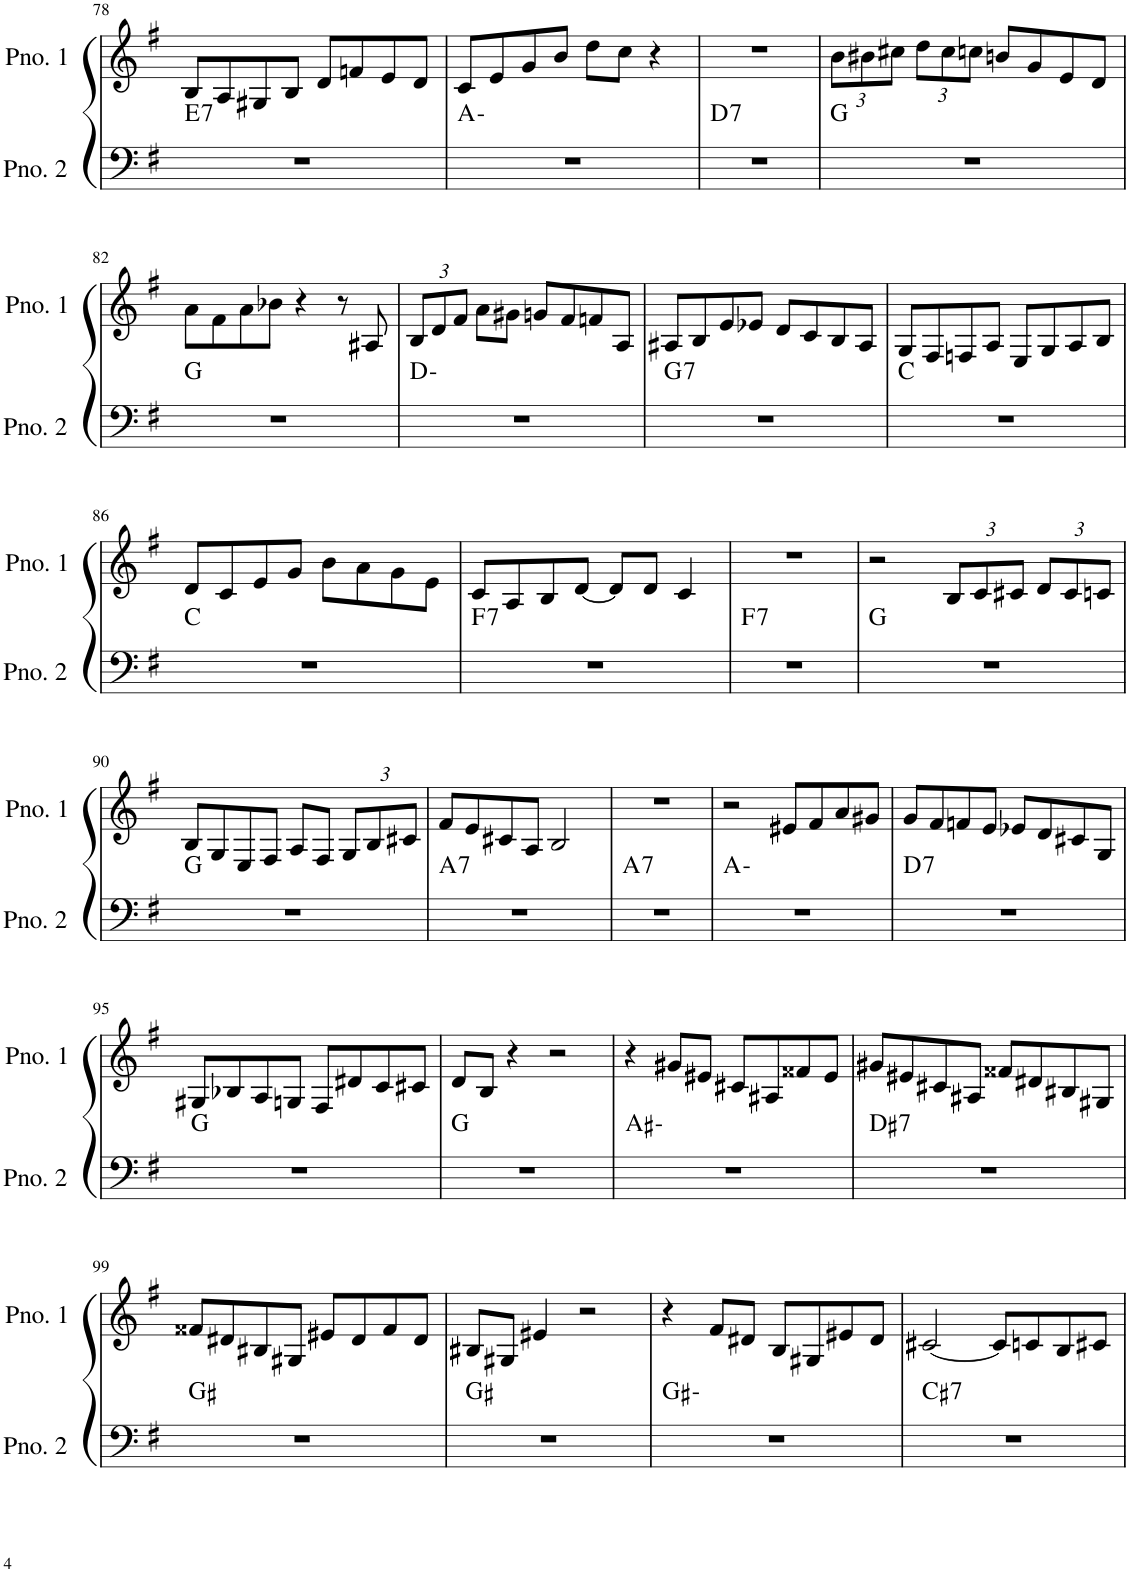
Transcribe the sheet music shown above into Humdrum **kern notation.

**kern	**harte	**kern
*part2	*part2	*part1
*staff2	*	*staff1
*I"ピアノ 2	*	*I"ピアノ 1
!!LO:PB:g=z
*clefF4	*	*clefG2
*k[f#]	*	*k[f#]
*M4/4	*	*M4/4
=78	=78	=78
!	!LO:H:kt=7	!
1r	E:7	8B/L
.	.	8A/
.	.	8G#X/
.	.	8B/J
.	.	8d/L
.	.	8fn/
.	.	8e/
.	.	8d/J
=79	=79	=79
1r	A:min	8c/L
.	.	8e/
.	.	8g/
.	.	8b/J
.	.	8dd\L
.	.	8cc\J
.	.	4r
=80	=80	=80
!	!LO:H:kt=7	!
1r	D:7	1r
=81	=81	=81
*	*	*Xbrackettup
1r	G:maj	12b\L
.	.	12b#X\
.	.	12cc#X\J
.	.	12dd\L
.	.	12cc#\
.	.	12ccn\J
.	.	8bn/L
.	.	8g/
.	.	8e/
.	.	8d/J
!!LO:LB:g=z
=82	=82	=82
1r	G:maj	8a\L
.	.	8f#\
.	.	8a\
.	.	8b-X\J
.	.	4r
.	.	8r
.	.	8A#X/
=83	=83	=83
1r	D:min	12B/L
.	.	12d/
.	.	12f#/J
.	.	8a\L
.	.	8g#X\J
.	.	8gn/L
.	.	8f#/
.	.	8fn/
.	.	8A/J
=84	=84	=84
!	!LO:H:kt=7	!
1r	G:7	8A#X/L
.	.	8B/
.	.	8e/
.	.	8e-X/J
.	.	8d/L
.	.	8c/
.	.	8B/
.	.	8A#/J
=85	=85	=85
1r	C:maj	8G/L
.	.	8F#/
.	.	8Fn/
.	.	8A/J
.	.	8E/L
.	.	8G/
.	.	8A/
.	.	8B/J
!!LO:LB:g=z
=86	=86	=86
1r	C:maj	8d/L
.	.	8c/
.	.	8e/
.	.	8g/J
.	.	8b\L
.	.	8a\
.	.	8g\
.	.	8e\J
=87	=87	=87
!	!LO:H:kt=7	!
1r	F:7	8c/L
.	.	8A/
.	.	8B/
.	.	[8d/J
.	.	8d/L]
.	.	8d/J
.	.	4c/
=88	=88	=88
!	!LO:H:kt=7	!
1r	F:7	1r
=89	=89	=89
1r	G:maj	2r
.	.	12B/L
.	.	12c/
.	.	12c#X/J
.	.	12d/L
.	.	12c#/
.	.	12cn/J
!!LO:LB:g=z
=90	=90	=90
1r	G:maj	8B/L
.	.	8G/
.	.	8E/
.	.	8F#/J
.	.	8A/L
.	.	8F#/J
.	.	12G/L
.	.	12B/
.	.	12c#X/J
=91	=91	=91
!	!LO:H:kt=7	!
1r	A:7	8f#/L
.	.	8e/
.	.	8c#X/
.	.	8A/J
.	.	2B/
=92	=92	=92
!	!LO:H:kt=7	!
1r	A:7	1r
=93	=93	=93
1r	A:min	2r
.	.	8e#X/L
.	.	8f#/
.	.	8a/
.	.	8g#X/J
=94	=94	=94
!	!LO:H:kt=7	!
1r	D:7	8g/L
.	.	8f#/
.	.	8fn/
.	.	8e/J
.	.	8e-X/L
.	.	8d/
.	.	8c#X/
.	.	8G/J
!!LO:LB:g=z
=95	=95	=95
1r	G:maj	8G#X/L
.	.	8B-X/
.	.	8A/
.	.	8Gn/J
.	.	8F#/L
.	.	8d#X/
.	.	8c/
.	.	8c#X/J
=96	=96	=96
1r	G:maj	8d/L
.	.	8B/J
.	.	4r
.	.	2r
=97	=97	=97
1r	A#:min	4r
.	.	8g#X/L
.	.	8e#X/J
.	.	8c#X/L
.	.	8A#X/
.	.	8f##X/
.	.	8e#/J
=98	=98	=98
!	!LO:H:kt=7	!
1r	D#:7	8g#X/L
.	.	8e#X/
.	.	8c#X/
.	.	8A#X/J
.	.	8f##X/L
.	.	8d#X/
.	.	8B#X/
.	.	8G#X/J
!!LO:LB:g=z
=99	=99	=99
1r	G#:maj	8f##X/L
.	.	8d#X/
.	.	8B#X/
.	.	8G#X/J
.	.	8e#X/L
.	.	8d#/
.	.	8f##/
.	.	8d#/J
=100	=100	=100
1r	G#:maj	8B#X/L
.	.	8G#X/J
.	.	4e#X/
.	.	2r
=101	=101	=101
1r	G#:min	4r
.	.	8f#/L
.	.	8d#X/J
.	.	8B/L
.	.	8G#X/
.	.	8e#X/
.	.	8d#/J
=102	=102	=102
!	!LO:H:kt=7	!
1r	C#:7	[2c#X/
.	.	8c#/L]
.	.	8cn/
.	.	8B/
.	.	8c#X/J
=	=	=
*-	*-	*-
